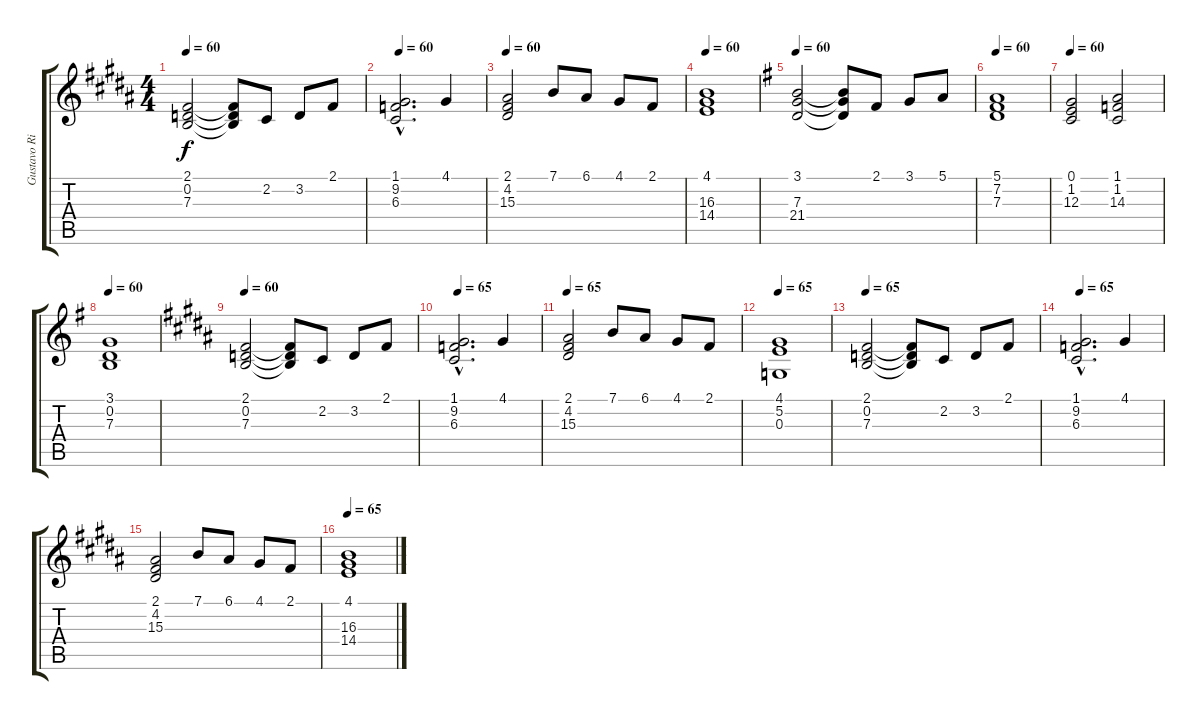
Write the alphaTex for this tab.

\track ("Gustavo Right" "Gustavo Ri") {instrument lead3calliope}
\staff {score tabs}
\tuning (E4 B3 G3 D3 A2 E2) {hide}
\ts (4 4)
\tempo 60
\clef g2
\ks b
(2.1 0.2 7.3).2{dy f instrument acousticgrandpiano} (2.1{t} 0.2{t} 7.3{t}).8 2.2.8 3.2.8 2.1.8 |
\tempo 60
(1.1{hac} 9.2{hac} 6.3{hac}).2{d} 4.1.4 |
\tempo 60
(2.1 4.2 15.3).2 7.1.8 6.1.8 4.1.8 2.1.8 |
\tempo 60
(4.1 16.3 14.4).1 |
\tempo 60
\ks g
(3.1 7.3 21.4).2{volume 11} (3.1{t} 7.3{t} 21.4{t}).8 2.1.8 3.1.8 5.1.8 |
\tempo 60
(5.1 7.2 7.3).1 |
\tempo 60
(0.1 1.2 12.3).2 (1.1 1.2 14.3).2 |
\tempo 60
(3.1 0.2 7.3).1 |
\tempo 65
\tempo 60
\ks b
(2.1 0.2 7.3).2{volume 12 instrument choiraahs} (2.1{t} 0.2{t} 7.3{t}).8 2.2.8 3.2.8 2.1.8 |
\tempo 65
(1.1{hac} 9.2{hac} 6.3{hac}).2{d} 4.1.4 |
\tempo 65
(2.1 4.2 15.3).2 7.1.8 6.1.8 4.1.8 2.1.8 |
\tempo 65
(4.1 5.2 0.3).1 |
\tempo 65
(2.1 0.2 7.3).2 (2.1{t} 0.2{t} 7.3{t}).8 2.2.8 3.2.8 2.1.8 |
\tempo 65
(1.1{hac} 9.2{hac} 6.3{hac}).2{d} 4.1.4 |
(2.1 4.2 15.3).2 7.1.8 6.1.8 4.1.8 2.1.8 |
\tempo 65
(4.1 16.3 14.4).1
